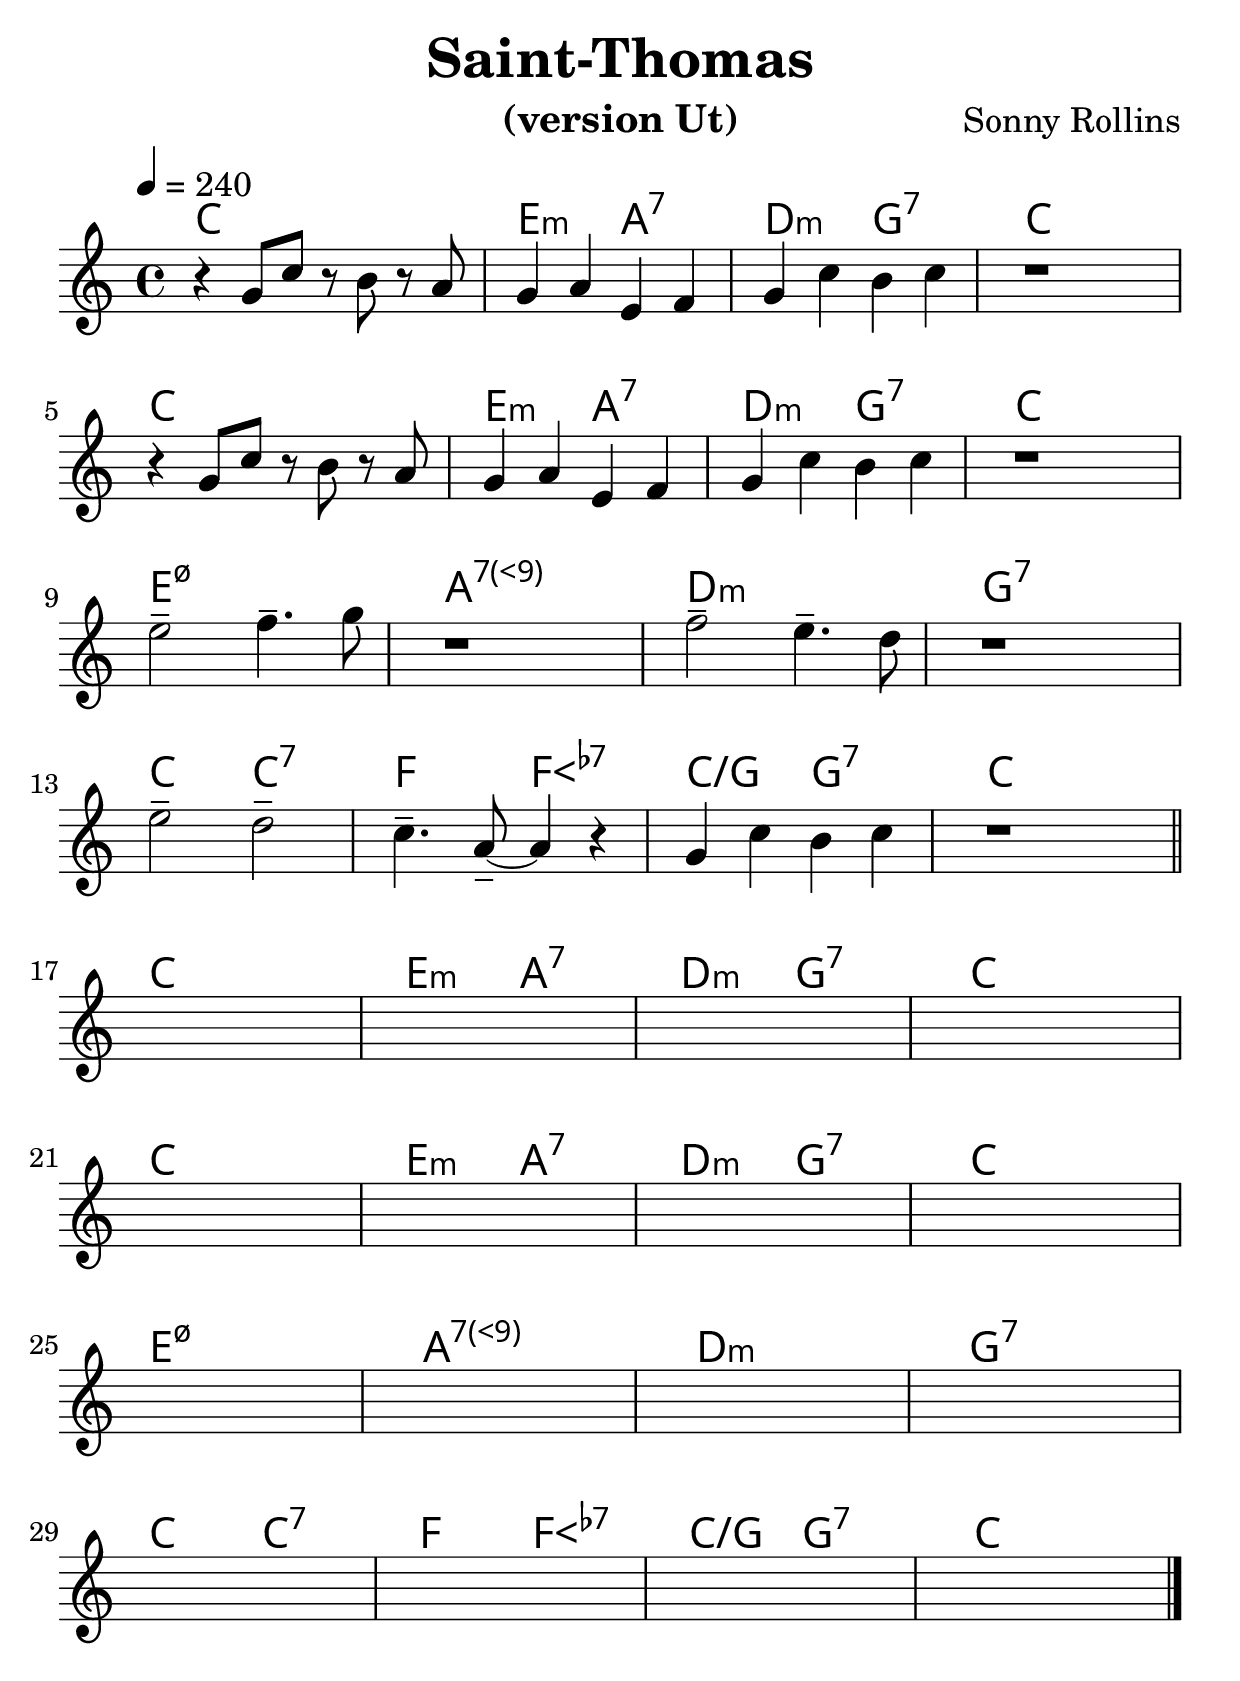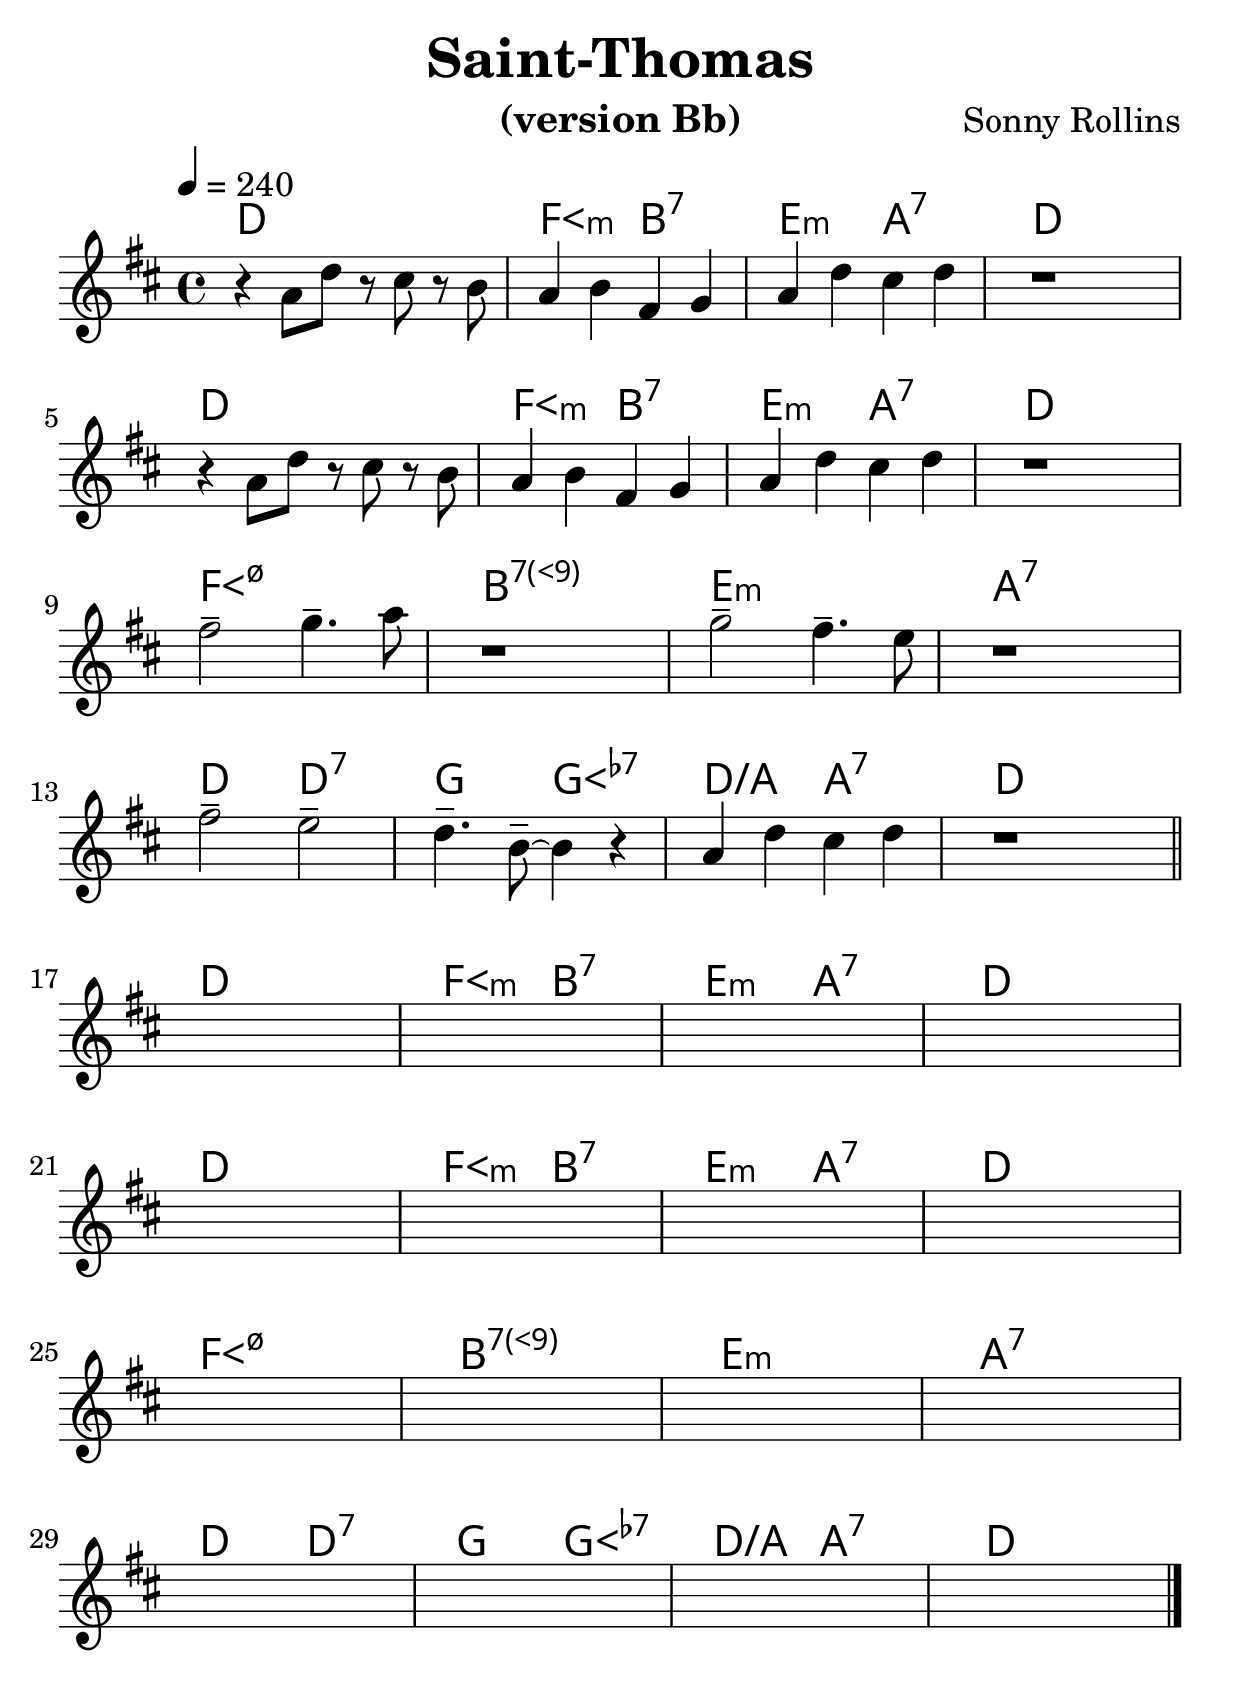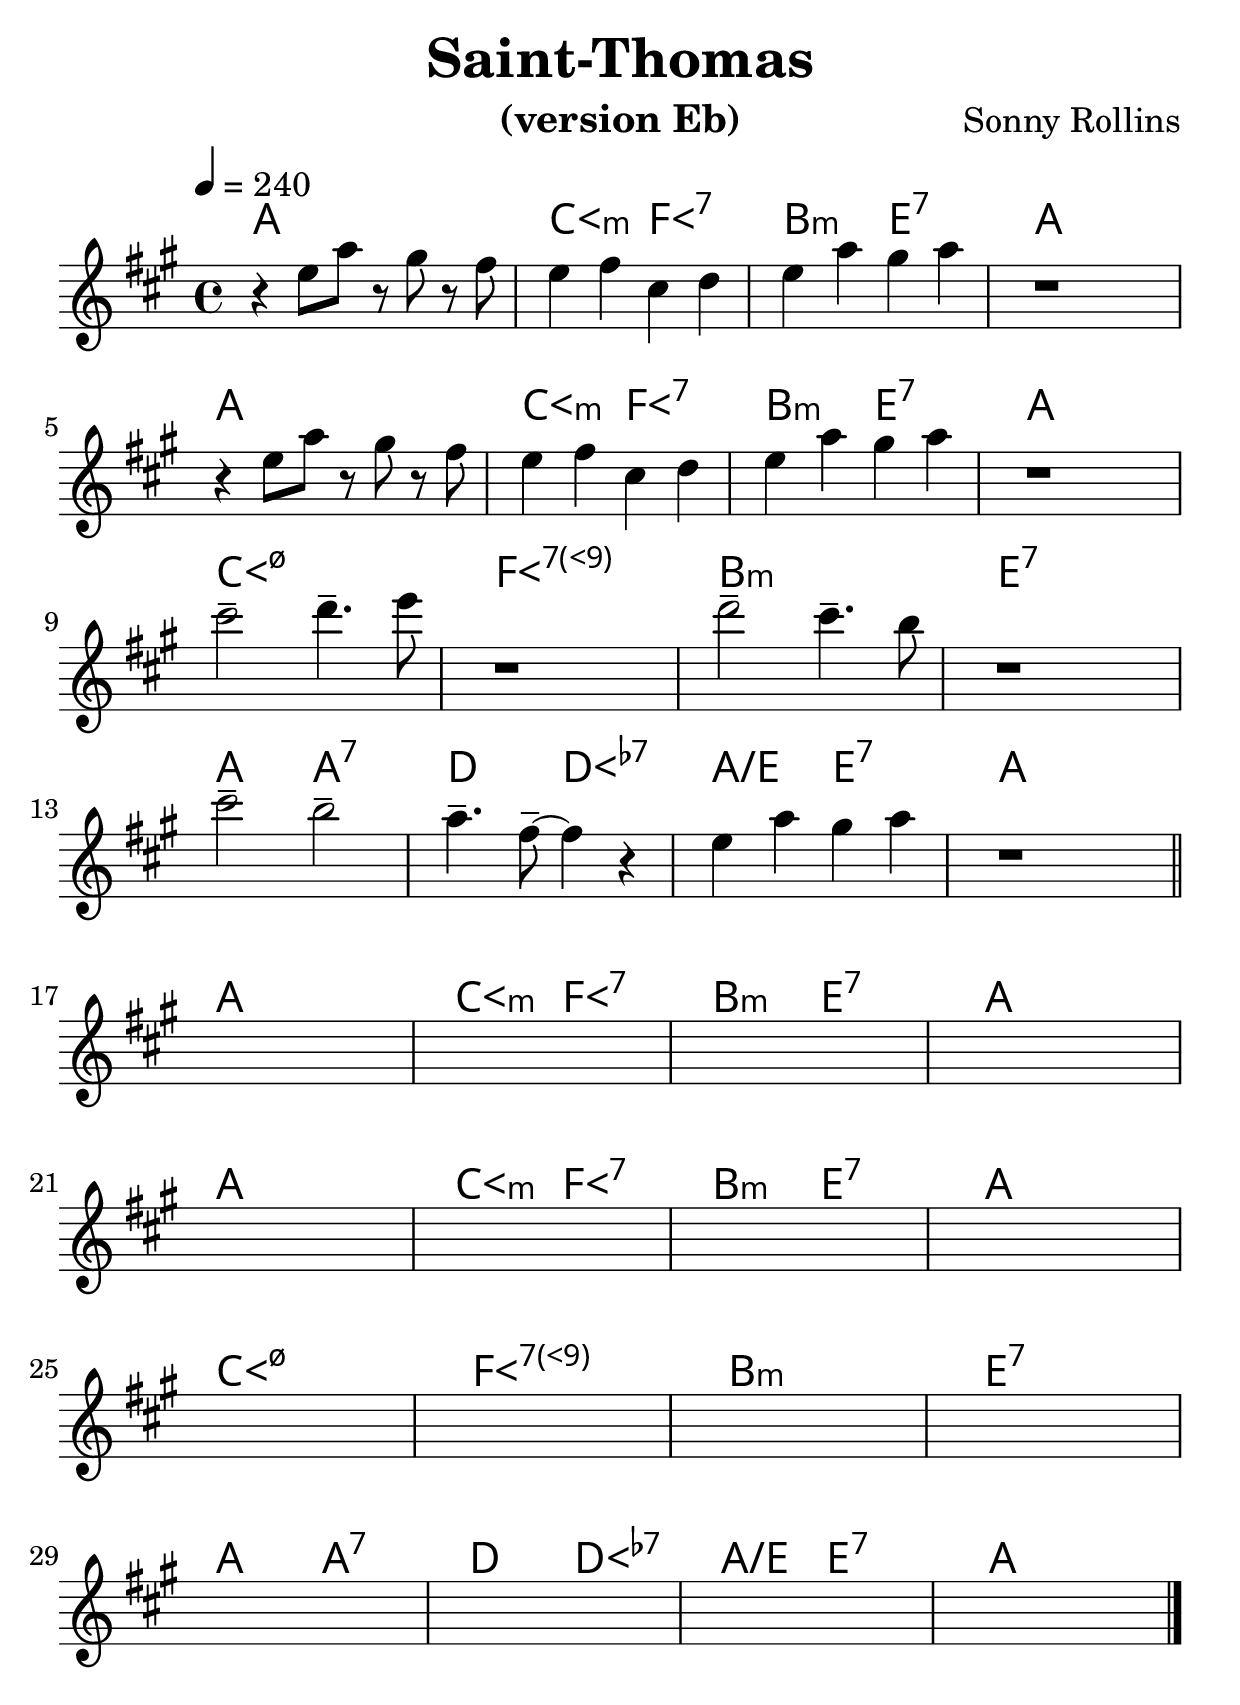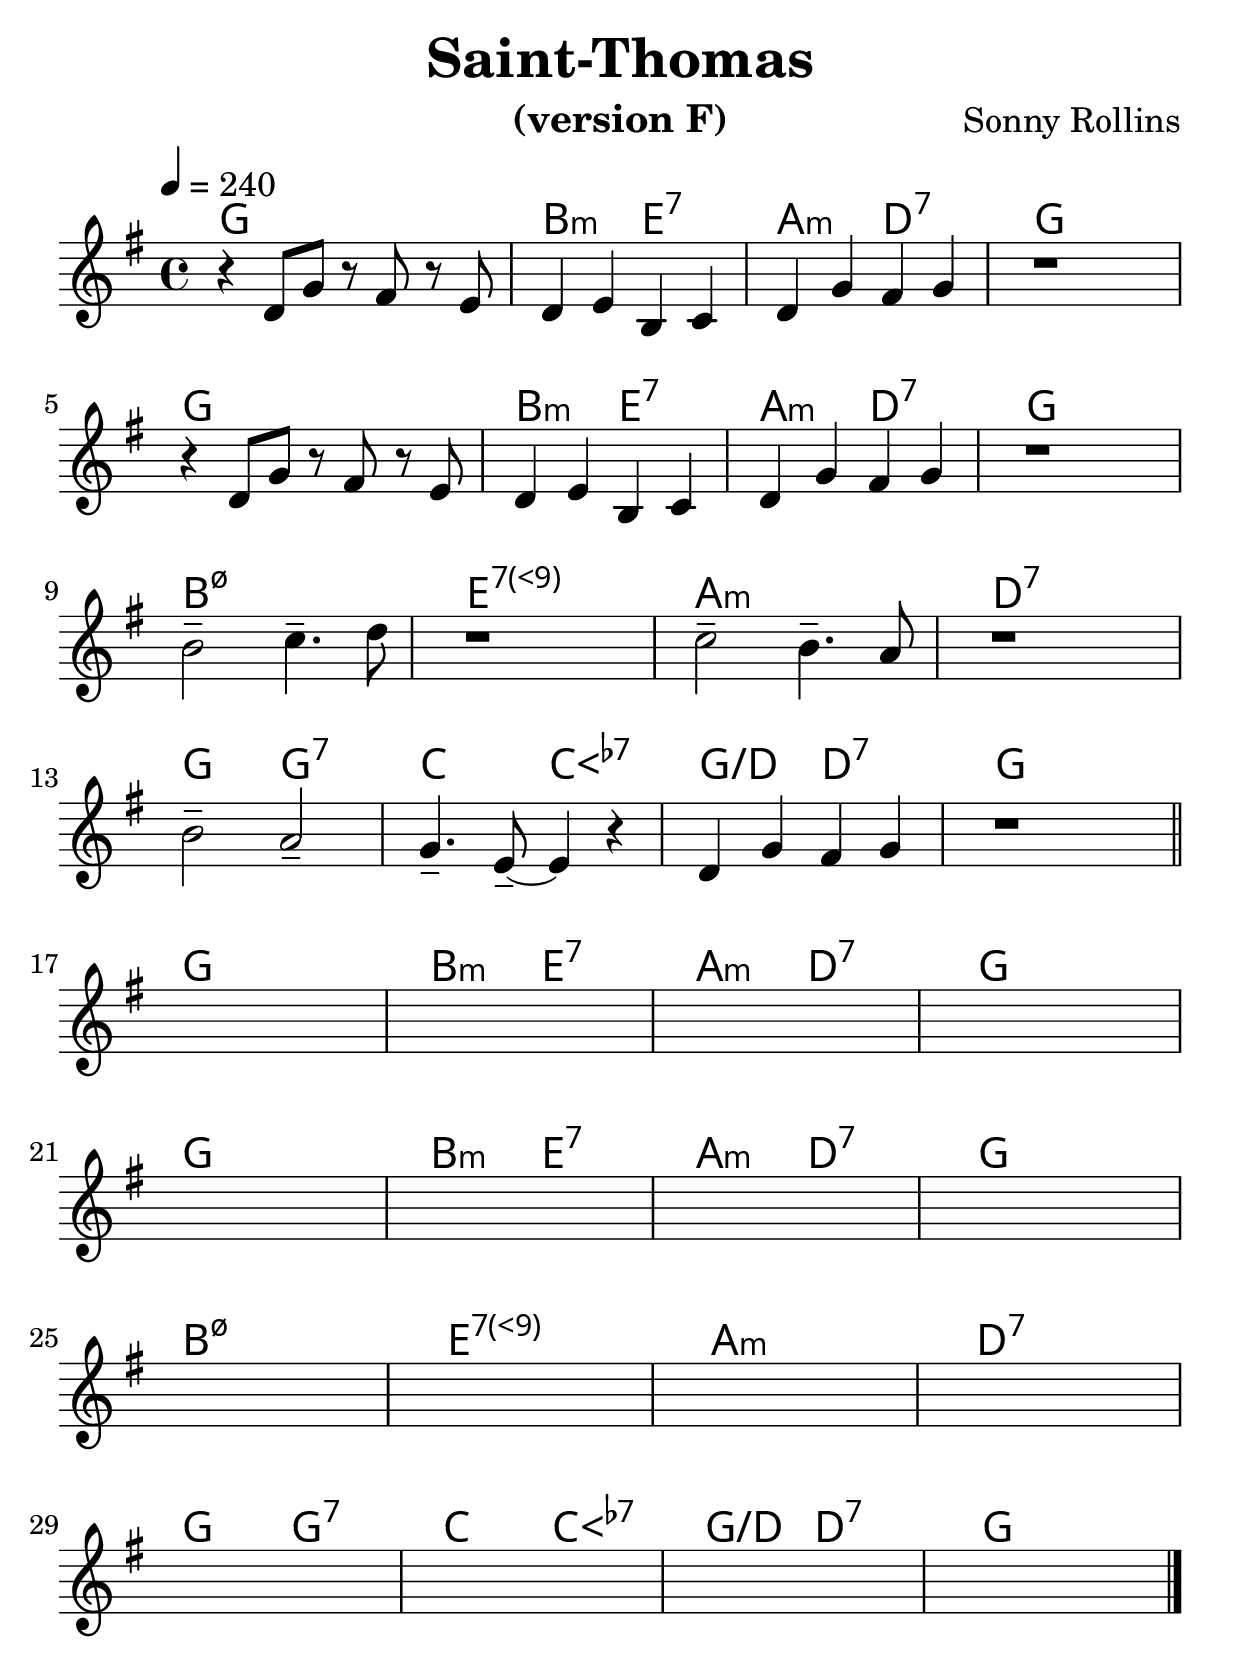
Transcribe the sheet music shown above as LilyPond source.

% Created on Mon Sep 20 15:23:38 CEST 2010
\version "2.22.0"

#(set-global-staff-size 30)
#(set-default-paper-size "a4")

\include "AccordsJazzDefs.ly"

\paper { indent = 0\cm} 

\header {
	title = "Saint-Thomas" 
 	composer = "Sonny Rollins"
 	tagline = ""

}


accords = \chords {
%	c1:m7.5+.9+ % un accord
%	es:m7 % un deuxiÃƒÂ¨me
\repeat unfold 2 {
c1 e2:m a:7 d:m g:7 c1
c e2:m a:7 d:m g:7 c1
e1:m7.5- a:7.9+ d:m g:7
c2 c:7 f fis:7- c/g g:7 c1
}
}

staffViolon = \new Staff {
	\time 4/4
	\tempo 4 = 240 
	\set Staff.midiInstrument = "trumpet"
	\key c \major
	\clef treble
	\accidentalStyle modern-cautionary
	\relative c' { 	
 % Type notes here 
\compressEmptyMeasures
\set Timing.beamExceptions = #'()
r4 g'8 c r b r a
g4 a e f g c b c r1
\break 
r4 g8 c r b r a
g4 a e f g c b c r1
\break 
e2-- f4.-- g8 r1 f2-- e4.-- d8 r1
\break 
e2-- d-- c4.-- a8--~ a4 r
g c b c r1
\break 
\bar "||"
s s s s
\break 
s s s s
\break 
s s s s
\break
s s s s
\bar "|."
%c4^\markup{Essai} cis c cis
%\mark \markup {\musicglyph "scripts.coda" }
%c cis c c
	}
}

theme = \staffViolon

\include "utils/books.ly"
